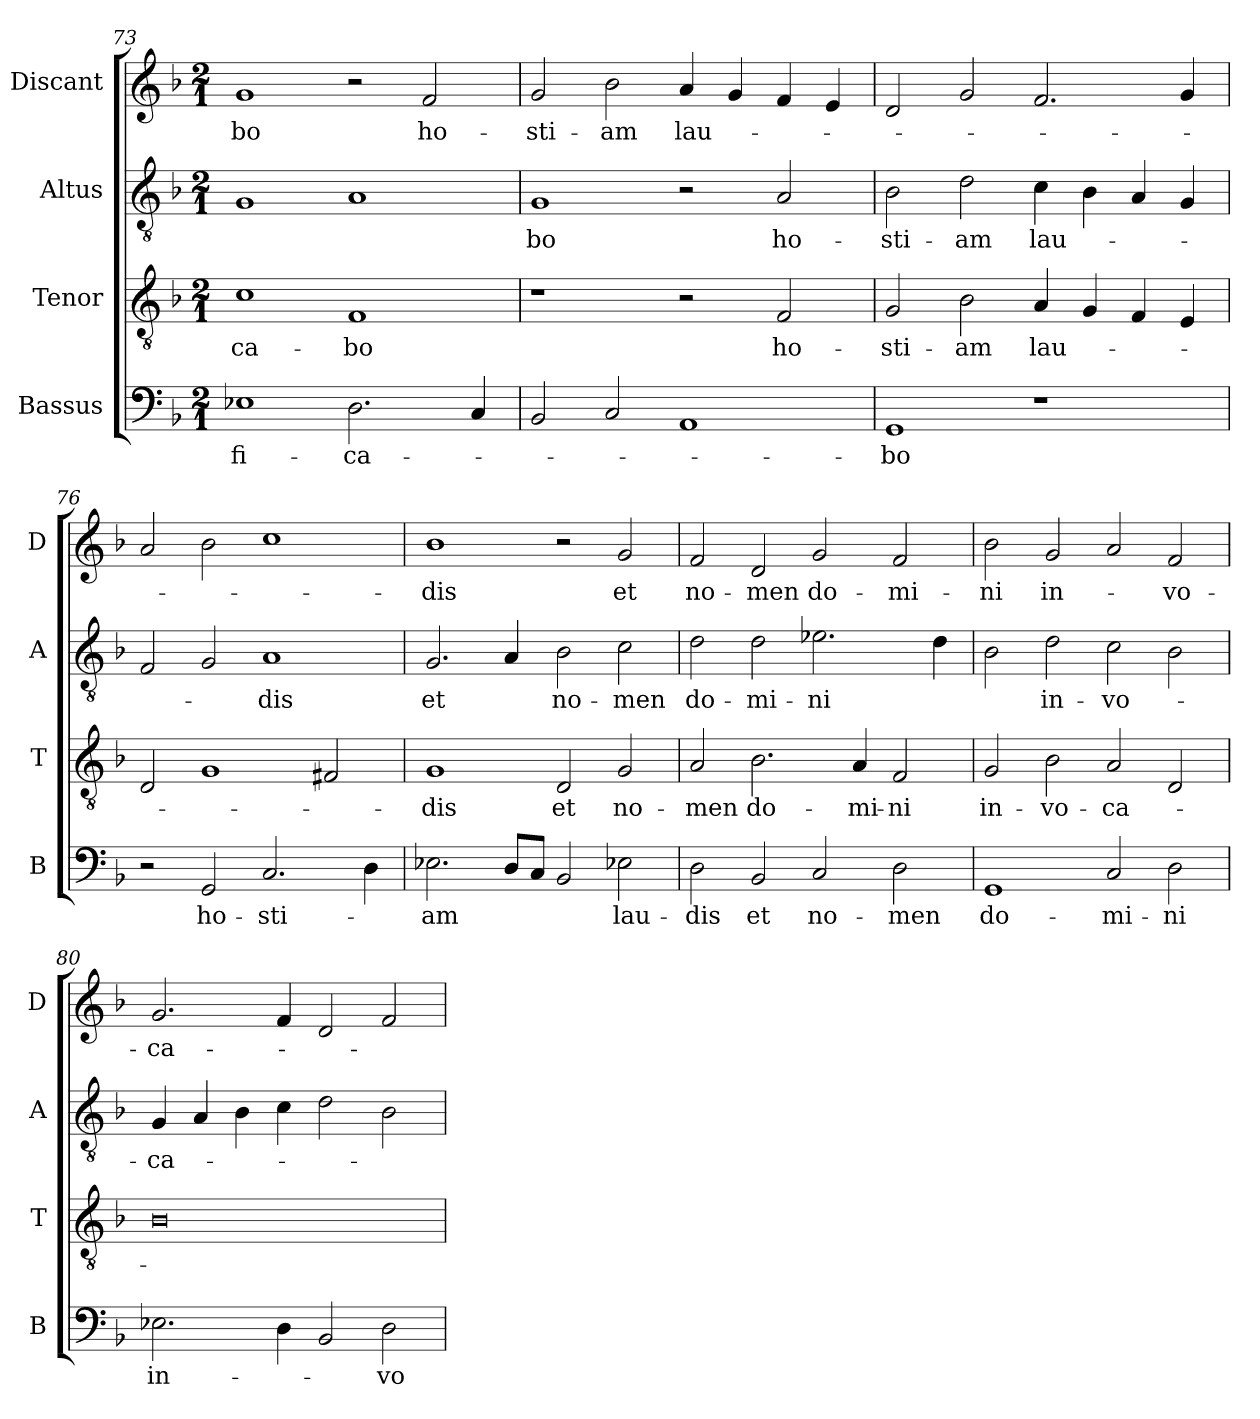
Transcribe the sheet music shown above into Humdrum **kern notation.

**kern	**text	**kern	**text	**kern	**text	**kern	**text
*part4	*part4	*part3	*part3	*part2	*part2	*part1	*part1
*staff4	*staff4	*staff3	*staff3	*staff2	*staff2	*staff1	*staff1
*I"Bassus	*	*I"Tenor	*	*I"Altus	*	*I"Discant	*
*I'B	*	*I'T	*	*I'A	*	*I'D	*
*clefF4	*	*clefGv2	*	*clefGv2	*	*clefG2	*
*k[b-]	*	*k[b-]	*	*k[b-]	*	*k[b-]	*
*M2/1	*	*M2/1	*	*M2/1	*	*M2/1	*
=73	=73	=73	=73	=73	=73	=73	=73
1E-X	-fi-	1c	-ca-	1G	.	1g	-bo
2.D\	-ca-	1F	-bo	1A	.	2r	.
.	.	.	.	.	.	2f/	ho-
4C/	.	.	.	.	.	.	.
=74	=74	=74	=74	=74	=74	=74	=74
2BB-/	.	1r	.	1G	-bo	2g/	-sti-
2C/	.	.	.	.	.	2b-\	-am
1AA	.	2r	.	2r	.	4a/	lau-
.	.	.	.	.	.	4g/	.
.	.	2F/	ho-	2A/	ho-	4f/	.
.	.	.	.	.	.	4e/	.
=75	=75	=75	=75	=75	=75	=75	=75
1GG	-bo	2G/	-sti-	2B-\	-sti-	2d/	.
.	.	2B-\	-am	2d\	-am	2g/	.
1r	.	4A/	lau-	4c\	lau-	2.f/	.
.	.	4G/	.	4B-\	.	.	.
.	.	4F/	.	4A/	.	.	.
.	.	4E/	.	4G/	.	4g/	.
=76	=76	=76	=76	=76	=76	=76	=76
2r	.	2D/	.	2F/	.	2a/	.
2GG/	ho-	1G	.	2G/	.	2b-\	.
2.C/	-sti-	.	.	1A	-dis	1cc	.
.	.	2F#X/	.	.	.	.	.
4D\	.	.	.	.	.	.	.
=77	=77	=77	=77	=77	=77	=77	=77
2.E-X\	-am	1G	-dis	2.G/	et	1b-	-dis
8D/L	.	.	.	4A/	.	.	.
8C/J	.	.	.	.	.	.	.
2BB-/	.	2D/	et	2B-\	no-	2r	.
2E-X\	lau-	2G/	no-	2c\	-men	2g/	et
=78	=78	=78	=78	=78	=78	=78	=78
2D\	-dis	2A/	-men	2d\	do-	2f/	no-
2BB-/	et	2.B-\	do-	2d\	-mi-	2d/	-men
2C/	no-	.	.	2.e-X\	-ni	2g/	do-
.	.	4A/	-mi-	.	.	.	.
2D\	-men	2F/	-ni	.	.	2f/	-mi-
.	.	.	.	4d\	.	.	.
=79	=79	=79	=79	=79	=79	=79	=79
1GG	do-	2G/	in-	2B-\	.	2b-\	-ni
.	.	2B-\	-vo-	2d\	in-	2g/	in-
2C/	-mi-	2A/	-ca-	2c\	-vo-	2a/	.
2D\	-ni	2D/	.	2B-\	.	2f/	-vo-
=80	=80	=80	=80	=80	=80	=80	=80
2.E-X\	in-	0B-	.	4G/	-ca-	2.g/	-ca-
.	.	.	.	4A/	.	.	.
.	.	.	.	4B-\	.	.	.
4D\	.	.	.	4c\	.	4f/	.
2BB-/	.	.	.	2d\	.	2d/	.
2D\	-vo-	.	.	2B-\	.	2f/	.
=	=	=	=	=	=	=	=
*-	*-	*-	*-	*-	*-	*-	*-
